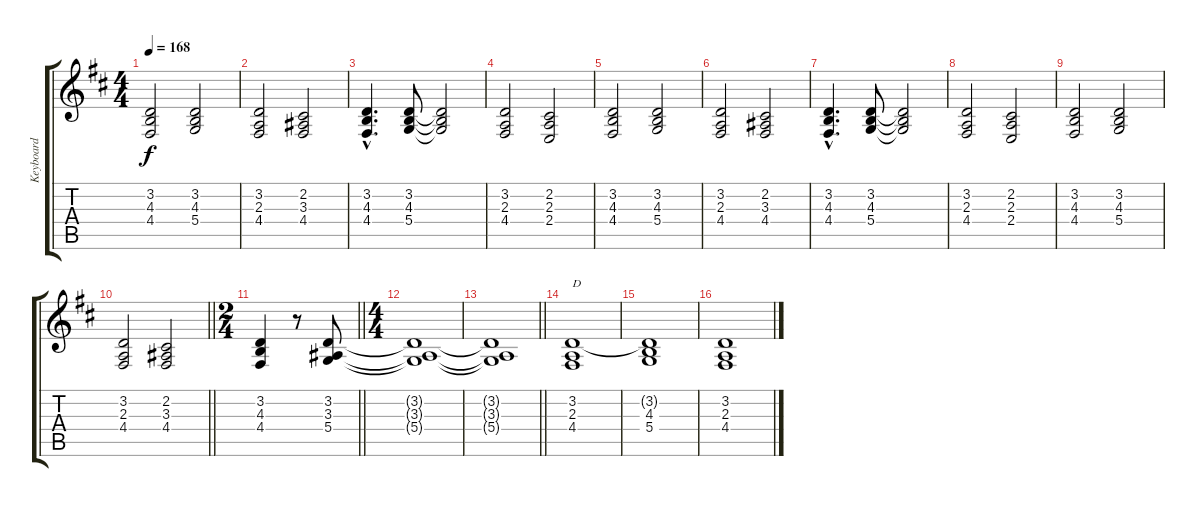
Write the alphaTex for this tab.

\track ("Keyboard" "Keyboard") {instrument drawbarorgan}
\staff {score tabs}
\tuning (E4 B3 G3 D3 A2 E2) {hide}
\ts (4 4)
\tempo 168
\clef g2
\ks d
(3.2 4.3 4.4).2{dy f} (3.2 4.3 5.4).2 |
(3.2 2.3 4.4).2 (2.2 3.3 4.4).2 |
(3.2{hac} 4.3{hac} 4.4{hac}).4{d} (3.2 4.3 5.4).8 (3.2{t} 4.3{t} 5.4{t}).2 |
(3.2 2.3 4.4).2 (2.2 2.3 2.4).2 |
(3.2 4.3 4.4).2 (3.2 4.3 5.4).2 |
(3.2 2.3 4.4).2 (2.2 3.3 4.4).2 |
(3.2{hac} 4.3{hac} 4.4{hac}).4{d} (3.2 4.3 5.4).8 (3.2{t} 4.3{t} 5.4{t}).2 |
(3.2 2.3 4.4).2 (2.2 2.3 2.4).2 |
(3.2 4.3 4.4).2 (3.2 4.3 5.4).2 |
\barLineRight lightlight
(3.2 2.3 4.4).2 (2.2 3.3 4.4).2 |
\ts (2 4)
\barLineRight lightlight
(3.2 4.3 4.4).4 r.8 (3.2 3.3 5.4).8 |
\ts (4 4)
(3.2{t} 3.3{t} 5.4{t}).1 |
\barLineRight lightlight
(3.2{t} 3.3{t} 5.4{t}).1 |
(3.2 2.3 4.4).1{txt "D"} |
(3.2{t} 4.3 5.4).1 |
(3.2 2.3 4.4).1
